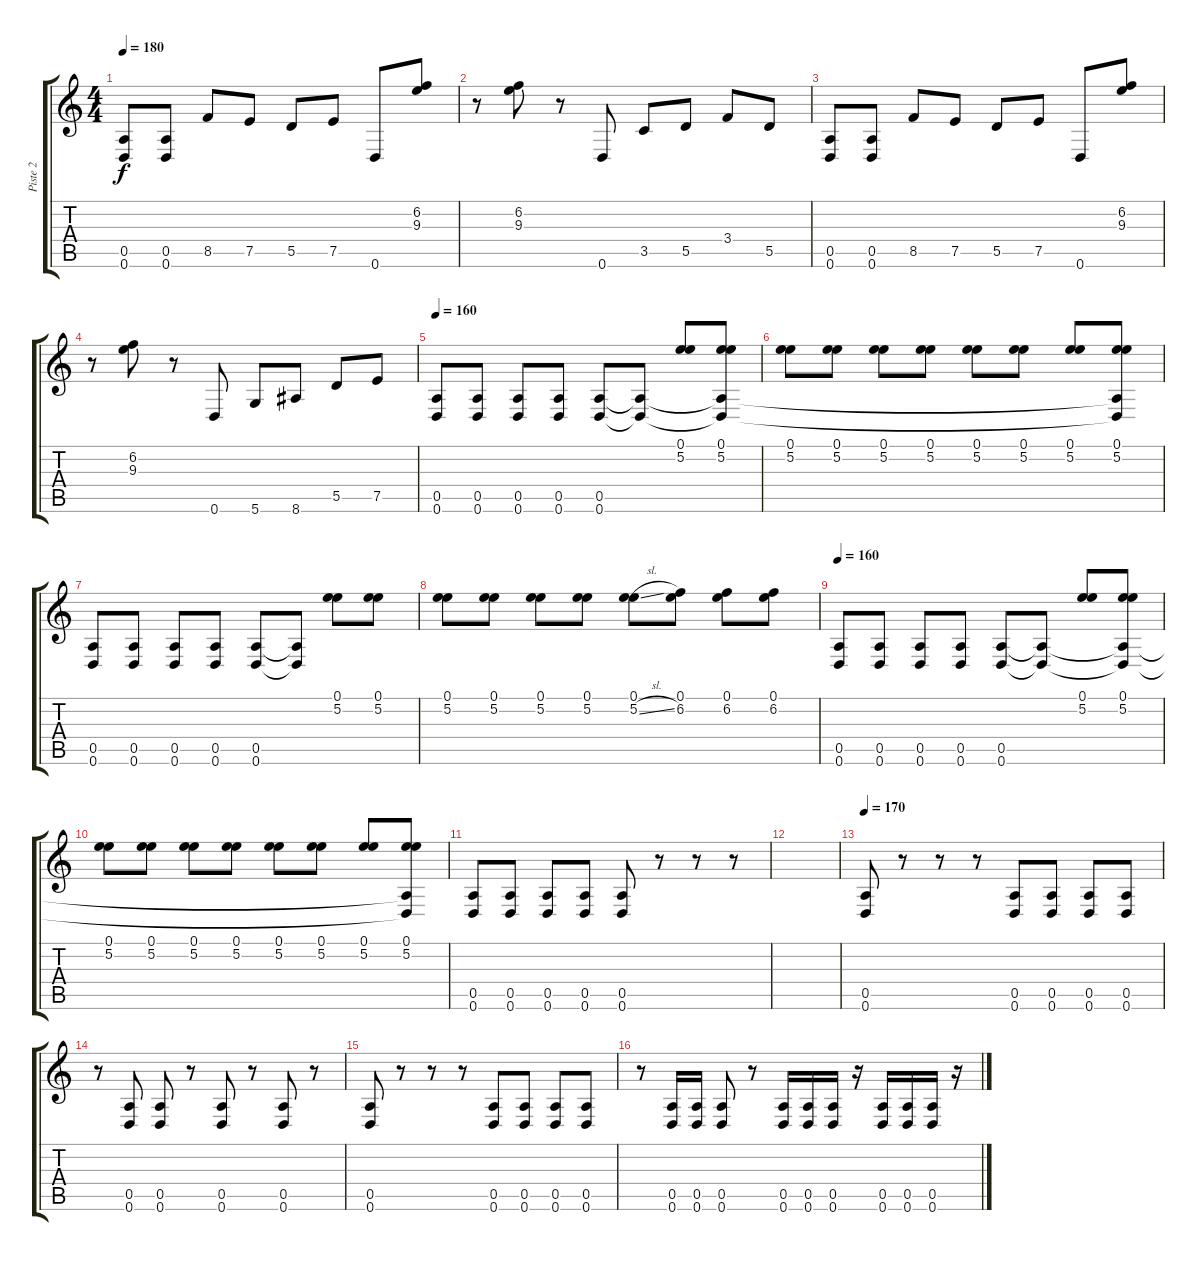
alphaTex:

\track ("Piste 2" "Piste 2") {instrument distortionguitar}
\staff {score tabs}
\tuning (E4 B3 G3 D3 A2 D2) {hide}
\ts (4 4)
\tempo 180
\clef g2
\ks c
(0.5 0.6).8{dy f} (0.5 0.6).8 8.5.8 7.5.8 5.5.8 7.5.8 0.6.8 (6.2 9.3).8 |
r.8 (6.2 9.3).8 r.8 0.6.8 3.5.8 5.5.8 3.4.8 5.5.8 |
(0.5 0.6).8 (0.5 0.6).8 8.5.8 7.5.8 5.5.8 7.5.8 0.6.8 (6.2 9.3).8 |
r.8 (6.2 9.3).8 r.8 0.6.8 5.6.8 8.6.8 5.5.8 7.5.8 |
\tempo 160
(0.5 0.6).8 (0.5 0.6).8 (0.5 0.6).8 (0.5 0.6).8 (0.5 0.6).8 (0.5{t} 0.6{t}).8 (0.1 5.2).8 (0.1 5.2 0.5{t} 0.6{t}).8 |
(0.1 5.2).8 (0.1 5.2).8 (0.1 5.2).8 (0.1 5.2).8 (0.1 5.2).8 (0.1 5.2).8 (0.1 5.2).8 (0.1 5.2 0.5{t} 0.6{t}).8 |
(0.5 0.6).8 (0.5 0.6).8 (0.5 0.6).8 (0.5 0.6).8 (0.5 0.6).8 (0.5{t} 0.6{t}).8 (0.1 5.2).8 (0.1 5.2).8 |
(0.1 5.2).8 (0.1 5.2).8 (0.1 5.2).8 (0.1 5.2).8 (0.1 5.2{sl}).8 (0.1 6.2).8 (0.1 6.2).8 (0.1 6.2).8 |
\tempo 160
(0.5 0.6).8 (0.5 0.6).8 (0.5 0.6).8 (0.5 0.6).8 (0.5 0.6).8 (0.5{t} 0.6{t}).8 (0.1 5.2).8 (0.1 5.2 0.5{t} 0.6{t}).8 |
(0.1 5.2).8 (0.1 5.2).8 (0.1 5.2).8 (0.1 5.2).8 (0.1 5.2).8 (0.1 5.2).8 (0.1 5.2).8 (0.1 5.2 0.5{t} 0.6{t}).8 |
(0.5 0.6).8 (0.5 0.6).8 (0.5 0.6).8 (0.5 0.6).8 (0.5 0.6).8 r.8 r.8 r.8 |
|
\tempo 170
(0.5 0.6).8 r.8 r.8 r.8 (0.5 0.6).8 (0.5 0.6).8 (0.5 0.6).8 (0.5 0.6).8 |
r.8 (0.5 0.6).8 (0.5 0.6).8 r.8 (0.5 0.6).8 r.8 (0.5 0.6).8 r.8 |
(0.5 0.6).8 r.8 r.8 r.8 (0.5 0.6).8 (0.5 0.6).8 (0.5 0.6).8 (0.5 0.6).8 |
r.8 (0.5 0.6).16 (0.5 0.6).16 (0.5 0.6).8 r.8 (0.5 0.6).16 (0.5 0.6).16 (0.5 0.6).16 r.16 (0.5 0.6).16 (0.5 0.6).16 (0.5 0.6).16 r.16
